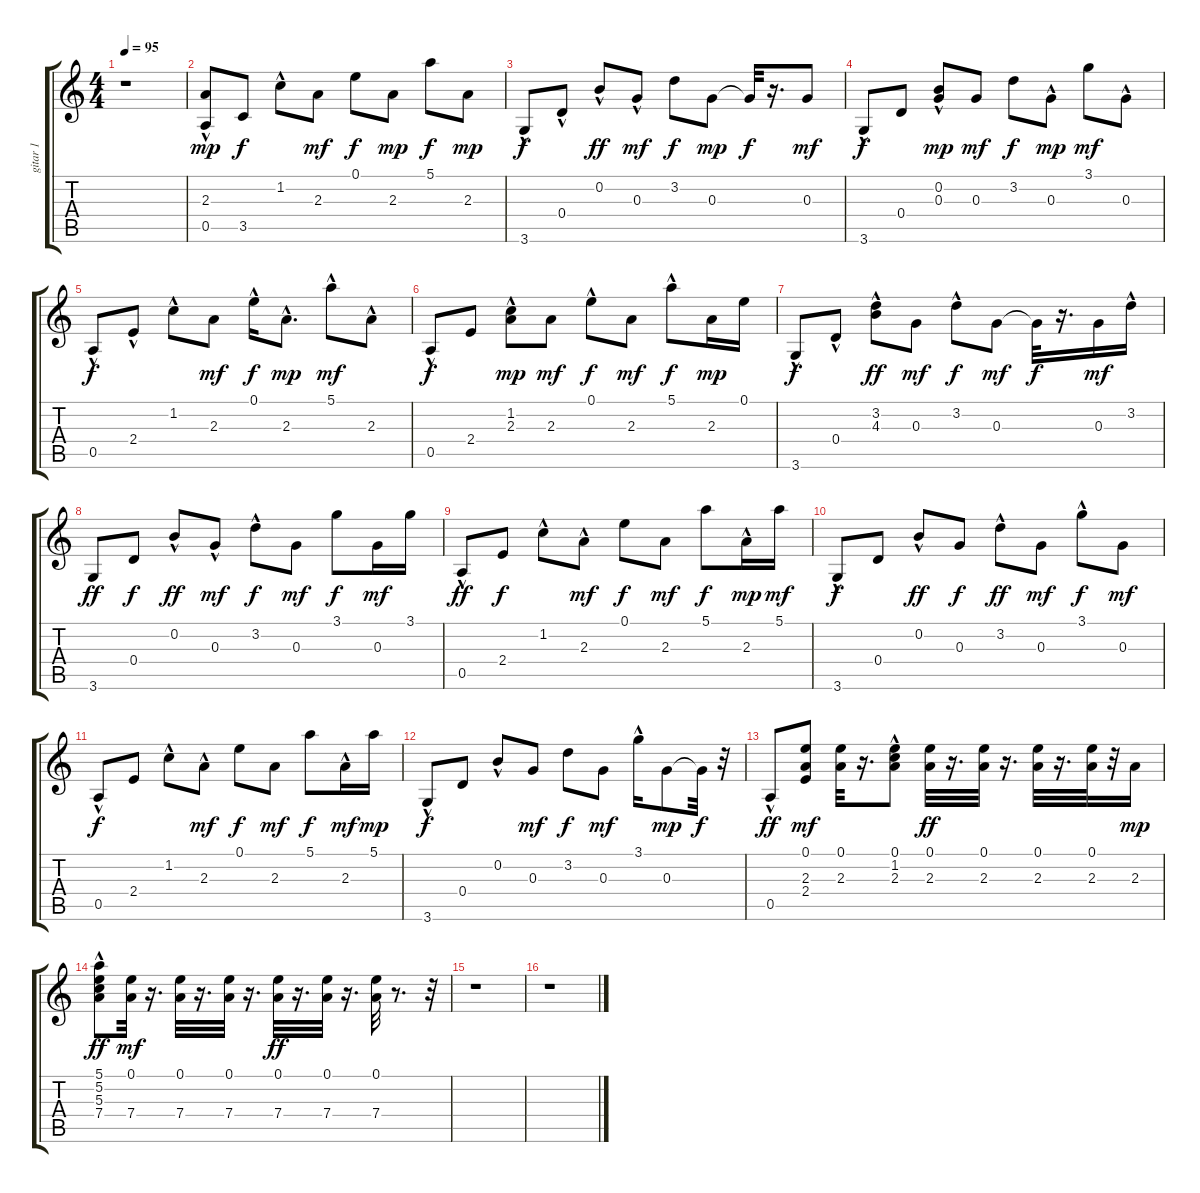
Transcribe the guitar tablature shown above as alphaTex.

\track ("gitar 1" "gitar 1") {instrument acousticguitarsteel}
\staff {score tabs}
\tuning (E4 B3 G3 D3 A2 E2) {hide}
\ts (4 4)
\tempo 95
\clef g2
\ks c
r.1{dy mp} |
(2.3 0.5{hac}).8{instrument acousticguitarsteel} 3.5.8{dy f} 1.2{hac}.8 2.3.8{dy mf} 0.1.8{dy f} 2.3.8{dy mp} 5.1.8{dy f} 2.3.8{dy mp} |
3.6{hac}.8{dy f} 0.4{hac}.8 0.2{hac}.8{dy ff} 0.3{hac}.8{dy mf} 3.2.8{dy f} 0.3.8{dy mp} 0.3{t}.32{dy f} r.16{d} 0.3.8{dy mf} |
3.6{hac}.8{dy f} 0.4.8 (0.2{hac} 0.3).8{dy mp} 0.3.8{dy mf} 3.2.8{dy f} 0.3{hac}.8{dy mp} 3.1.8{dy mf} 0.3{hac}.8 |
0.5{hac}.8{dy f} 2.4{hac}.8 1.2{hac}.8 2.3.8{dy mf} 0.1{hac}.16{dy f} 2.3{hac}.8{d dy mp} 5.1{hac}.8{dy mf} 2.3{hac}.8 |
0.5{hac}.8{dy f} 2.4.8 (1.2{hac} 2.3).8{dy mp} 2.3.8{dy mf} 0.1{hac}.8{dy f} 2.3.8{dy mf} 5.1{hac}.8{dy f} 2.3.16{dy mp} 0.1.16 |
3.6{hac}.8{dy f} 0.4{hac}.8 (3.2 4.3{hac}).8{dy ff} 0.3.8{dy mf} 3.2{hac}.8{dy f} 0.3.8{dy mf} 0.3{t}.32{dy f} r.16{d} 0.3.16{dy mf} 3.2{hac}.16 |
3.6.8{dy ff} 0.4.8{dy f} 0.2{hac}.8{dy ff} 0.3{hac}.8{dy mf} 3.2{hac}.8{dy f} 0.3.8{dy mf} 3.1.8{dy f} 0.3.16{dy mf} 3.1.16 |
0.5{hac}.8{dy ff} 2.4.8{dy f} 1.2{hac}.8 2.3{hac}.8{dy mf} 0.1.8{dy f} 2.3.8{dy mf} 5.1.8{dy f} 2.3{hac}.16{dy mp} 5.1.16{dy mf} |
3.6{hac}.8{dy f} 0.4.8 0.2{hac}.8{dy ff} 0.3.8{dy f} 3.2{hac}.8{dy ff} 0.3.8{dy mf} 3.1{hac}.8{dy f} 0.3.8{dy mf} |
0.5{hac}.8{dy f} 2.4.8 1.2{hac}.8 2.3{hac}.8{dy mf} 0.1.8{dy f} 2.3.8{dy mf} 5.1.8{dy f} 2.3{hac}.16{dy mf} 5.1.16{dy mp} |
3.6{hac}.8{dy f} 0.4.8 0.2{hac}.8 0.3.8{dy mf} 3.2.8{dy f} 0.3.8{dy mf} 3.1{hac}.16 0.3.8{dy mp} 0.3{t}.32{dy f} r.32 |
0.5{hac}.8{dy ff} (0.1 2.3 2.4).8{dy mf} (0.1 2.3).32 r.16{d} (0.1 1.2{hac} 2.3).8 (0.1 2.3).32{dy ff} r.16{d} (0.1 2.3).32 r.16{d} (0.1 2.3).32 r.16{d} (0.1 2.3).32 r.32 2.3.16{dy mp} |
(5.1 5.2 5.3{hac} 7.4).8{dy ff} (0.1 7.4).32{dy mf} r.16{d} (0.1 7.4).32 r.16{d} (0.1 7.4).32 r.16{d} (0.1 7.4).32{dy ff} r.16{d} (0.1 7.4).32 r.16{d} (0.1 7.4).32 r.8{d} r.32 |
r.1 |
r.1
